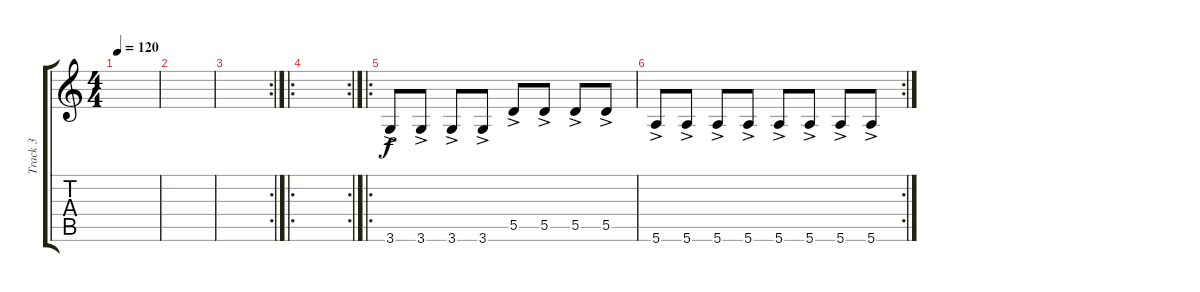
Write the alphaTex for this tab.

\track ("Track 3" "Track 3") {instrument electricbasspick}
\staff {score tabs}
\tuning (E4 B3 G3 D3 A2 E2) {hide}
\ts (4 4)
\tempo 120
\clef g2
\ks c
|
|
\rc 2
|
\ro
\rc 2
|
\ro
3.6{ac}.8 3.6{ac}.8 3.6{ac}.8 3.6{ac}.8 5.5{ac}.8 5.5{ac}.8 5.5{ac}.8 5.5{ac}.8 |
\rc 2
5.6{ac}.8 5.6{ac}.8 5.6{ac}.8 5.6{ac}.8 5.6{ac}.8 5.6{ac}.8 5.6{ac}.8 5.6{ac}.8
